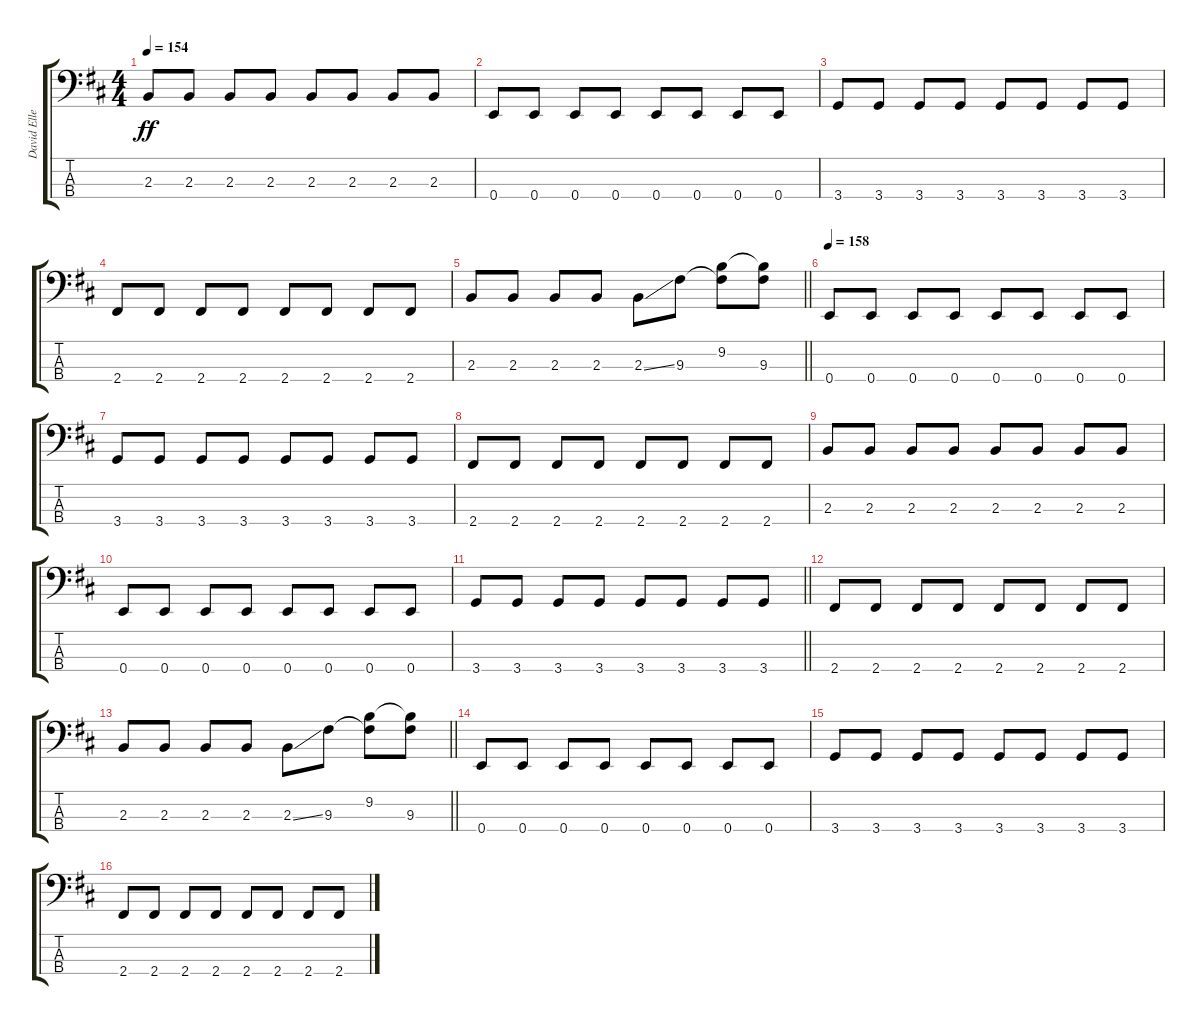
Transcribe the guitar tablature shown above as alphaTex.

\track ("David Ellefson" "David Elle") {instrument electricbasspick}
\staff {score tabs}
\tuning (G2 D2 A1 E1) {hide}
\ts (4 4)
\tempo 154
\clef f4
\ks d
2.3.8{dy ff} 2.3.8 2.3.8 2.3.8 2.3.8 2.3.8 2.3.8 2.3.8 |
0.4.8 0.4.8 0.4.8 0.4.8 0.4.8 0.4.8 0.4.8 0.4.8 |
3.4.8 3.4.8 3.4.8 3.4.8 3.4.8 3.4.8 3.4.8 3.4.8 |
2.4.8 2.4.8 2.4.8 2.4.8 2.4.8 2.4.8 2.4.8 2.4.8 |
\barLineRight lightlight
2.3.8 2.3.8 2.3.8 2.3.8 2.3{ss}.8 9.3.8 (9.2 9.3{t}).8 (9.2{t} 9.3).8 |
\tempo 158
0.4.8 0.4.8 0.4.8 0.4.8 0.4.8 0.4.8 0.4.8 0.4.8 |
3.4.8 3.4.8 3.4.8 3.4.8 3.4.8 3.4.8 3.4.8 3.4.8 |
2.4.8 2.4.8 2.4.8 2.4.8 2.4.8 2.4.8 2.4.8 2.4.8 |
2.3.8 2.3.8 2.3.8 2.3.8 2.3.8 2.3.8 2.3.8 2.3.8 |
0.4.8 0.4.8 0.4.8 0.4.8 0.4.8 0.4.8 0.4.8 0.4.8 |
\barLineRight lightlight
3.4.8 3.4.8 3.4.8 3.4.8 3.4.8 3.4.8 3.4.8 3.4.8 |
2.4.8 2.4.8 2.4.8 2.4.8 2.4.8 2.4.8 2.4.8 2.4.8 |
\barLineRight lightlight
2.3.8 2.3.8 2.3.8 2.3.8 2.3{ss}.8 9.3.8 (9.2 9.3{t}).8 (9.2{t} 9.3).8 |
0.4.8 0.4.8 0.4.8 0.4.8 0.4.8 0.4.8 0.4.8 0.4.8 |
3.4.8 3.4.8 3.4.8 3.4.8 3.4.8 3.4.8 3.4.8 3.4.8 |
2.4.8 2.4.8 2.4.8 2.4.8 2.4.8 2.4.8 2.4.8 2.4.8
